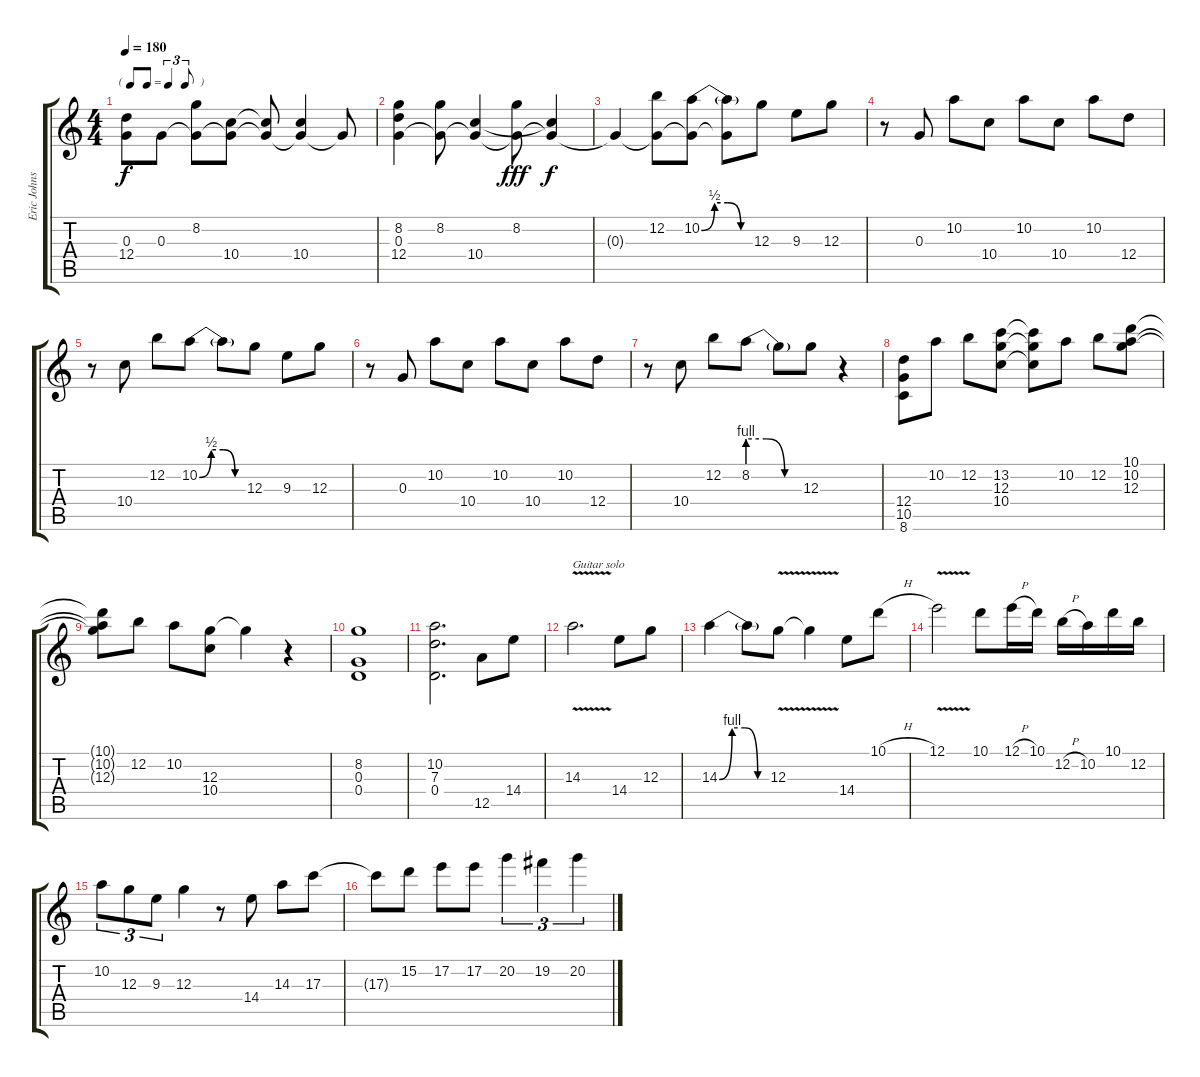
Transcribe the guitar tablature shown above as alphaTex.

\track ("Eric Johnson" "Eric Johns") {instrument overdrivenguitar}
\staff {score tabs}
\tuning (E4 B3 G3 D3 A2 E2) {hide}
\ts (4 4)
\tf triplet8th
\tempo 180
\clef g2
\ks c
(0.3{t} 12.4).8{dy f} 0.3.8 (8.2 0.3{t}).8 (0.3{t} 10.4).8 (0.3{t} 10.4{t}).8 (0.3{t} 10.4).4 0.3{t}.8 |
(8.2 0.3 12.4).4 (8.2 0.3{t}).8 (0.3{t} 10.4).4 (8.2 0.3{t}).8{dy fff} (0.3{t} 10.4{t}).4{dy f} |
0.3{t}.4 (12.2 0.3{t}).8 (10.2{be (custom 0 0 15 2 30 2 45 0 60 0)} 0.3{t}).8 (10.2{t} 0.3{t}).8 12.3.8 9.3.8 12.3.8 |
r.8 0.3.8 10.2.8 10.4.8 10.2.8 10.4.8 10.2.8 12.4.8 |
r.8 10.4.8 12.2.8 10.2{be (custom 0 0 15 2 30 2 45 0 60 0)}.8 10.2{t}.8 12.3.8 9.3.8 12.3.8 |
r.8 0.3.8 10.2.8 10.4.8 10.2.8 10.4.8 10.2.8 12.4.8 |
r.8 10.4.8 12.2.8 8.2{be (custom 0 4 20 4 40 0 60 0)}.8 8.2{t}.8 12.3.8 r.4 |
(12.4 10.5 8.6).8 10.2.8 12.2.8 (13.2 12.3 10.4).8 (13.2{t} 12.3{t} 10.4{t}).8 10.2.8 12.2.8 (10.1 10.2 12.3).8 |
(10.1{t} 10.2{t} 12.3{t}).8 12.2.8 10.2.8 (12.3 10.4).8 12.3{t}.4 r.4 |
(8.2 0.3 0.4).1 |
(10.2 7.3 0.4).2{d} 12.5.8 14.4.8 |
14.3{v}.2{d txt "Guitar solo"} 14.4.8 12.3.8 |
14.3{be (custom 0 0 15 4 30 4 45 0 60 0)}.4 14.3{t}.8 12.3{v}.8 12.3{t}.4 14.4.8 10.1{h}.8 |
12.1{v}.2 10.1.8 12.1{h}.16 10.1.16 12.2{h}.16 10.2.16 10.1.16 12.2.16 |
10.2.8{tu (3 2)} 12.3.8{tu (3 2)} 9.3.8{tu (3 2)} 12.3.4 r.8 14.4.8 14.3.8 17.3.8 |
17.3{t}.8 15.2.8 17.2.8 17.2.8 20.2.4{tu (3 2)} 19.2.4{tu (3 2)} 20.2.4{tu (3 2)}
